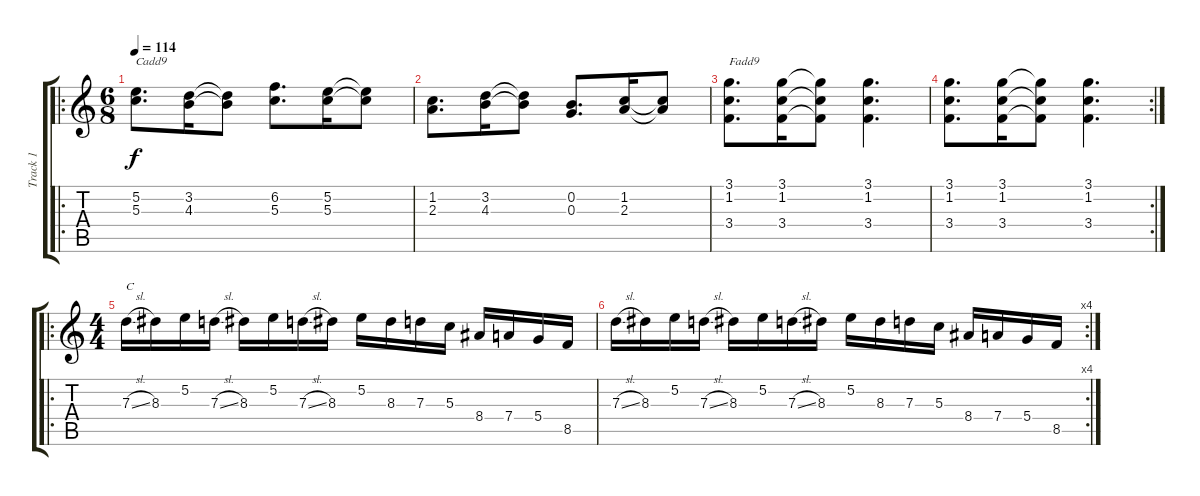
\track ("Track 1" "Track 1") {instrument electricguitarjazz}
\staff {score tabs}
\tuning (E4 B3 G3 D3 A2 E2) {hide}
\ro
\ts (6 8)
\tempo 114
\clef g2
\ks c
(5.2 5.3).8{d txt "Cadd9" dy f} (3.2 4.3).16 (3.2{t} 4.3{t}).8 (6.2 5.3).8{d} (5.2 5.3).16 (5.2{t} 5.3{t}).8 |
(1.2 2.3).8{d} (3.2 4.3).16 (3.2{t} 4.3{t}).8 (0.2 0.3).8{d} (1.2 2.3).16 (1.2{t} 2.3{t}).8 |
(3.1 1.2 3.4).8{d txt "Fadd9"} (3.1 1.2 3.4).16 (3.1{t} 1.2{t} 3.4{t}).8 (3.1 1.2 3.4).4{d} |
\rc 2
(3.1 1.2 3.4).8{d} (3.1 1.2 3.4).16 (3.1{t} 1.2{t} 3.4{t}).8 (3.1 1.2 3.4).4{d} |
\ro
\ts (4 4)
7.3{sl}.16{txt "C"} 8.3.16 5.2.16 7.3{sl}.16 8.3.16 5.2.16 7.3{sl}.16 8.3.16 5.2.16 8.3.16 7.3.16 5.3.16 8.4.16 7.4.16 5.4.16 8.5.16 |
\rc 4
7.3{sl}.16 8.3.16 5.2.16 7.3{sl}.16 8.3.16 5.2.16 7.3{sl}.16 8.3.16 5.2.16 8.3.16 7.3.16 5.3.16 8.4.16 7.4.16 5.4.16 8.5.16
